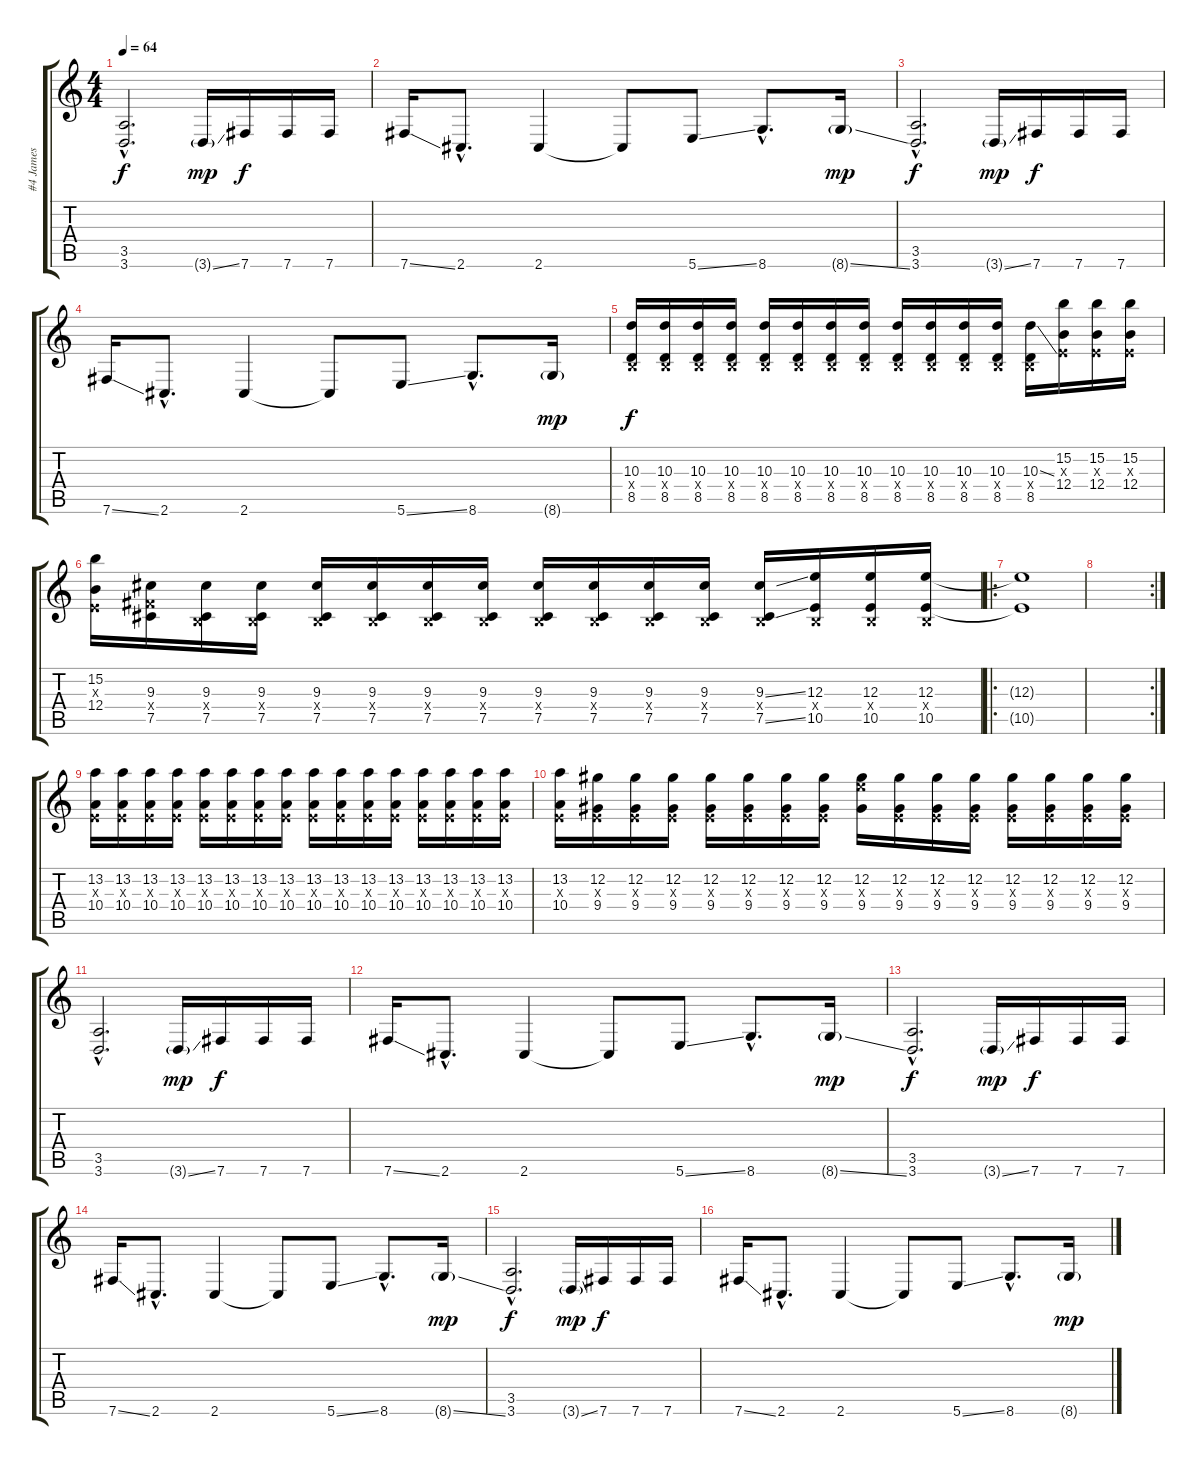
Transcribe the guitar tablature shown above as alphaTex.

\track ("#4 James" "#4 James") {instrument distortionguitar}
\staff {score tabs}
\tuning (Db4 Ab3 E3 B2 Gb2 B1) {hide}
\ts (4 4)
\tempo 64
\clef g2
\ks c
(3.5{hac} 3.6{hac}).2{d dy f} 3.6{ss g}.16{dy mp} 7.6.16{dy f} 7.6.16 7.6.16 |
7.6{ss}.16 2.6{hac}.8{d} 2.6.4 2.6{t}.8 5.6{ss}.8 8.6{hac}.8{d} 8.6{ss g}.16{dy mp} |
(3.5{hac} 3.6{hac}).2{d dy f} 3.6{ss g}.16{dy mp} 7.6.16{dy f} 7.6.16 7.6.16 |
7.6{ss}.16 2.6{hac}.8{d} 2.6.4 2.6{t}.8 5.6{ss}.8 8.6{hac}.8{d} 8.6{g}.16{dy mp} |
(10.3 0.4{x} 8.5).16{dy f} (10.3 0.4{x} 8.5).16 (10.3 0.4{x} 8.5).16 (10.3 0.4{x} 8.5).16 (10.3 0.4{x} 8.5).16 (10.3 0.4{x} 8.5).16 (10.3 0.4{x} 8.5).16 (10.3 0.4{x} 8.5).16 (10.3 0.4{x} 8.5).16 (10.3 0.4{x} 8.5).16 (10.3 0.4{x} 8.5).16 (10.3 0.4{x} 8.5).16 (10.3{ss} 0.4{x} 8.5).16 (15.2 0.3{x} 12.4).16 (15.2 0.3{x} 12.4).16 (15.2 0.3{x} 12.4).16 |
(15.2 0.3{x} 12.4).16 (9.3 7.4{x} 7.5).16 (9.3 0.4{x} 7.5).16 (9.3 0.4{x} 7.5).16 (9.3 0.4{x} 7.5).16 (9.3 0.4{x} 7.5).16 (9.3 0.4{x} 7.5).16 (9.3 0.4{x} 7.5).16 (9.3 0.4{x} 7.5).16 (9.3 0.4{x} 7.5).16 (9.3 0.4{x} 7.5).16 (9.3 0.4{x} 7.5).16 (9.3{ss} 0.4{x} 7.5{ss}).16 (12.3 0.4{x} 10.5).16 (12.3 0.4{x} 10.5).16 (12.3 0.4{x} 10.5).16 |
\ro
(12.3{t} 10.5{t}).1{volume 3} |
\rc 2
|
(13.2 0.3{x} 10.4).16{volume 4} (13.2 0.3{x} 10.4).16 (13.2 0.3{x} 10.4).16 (13.2 0.3{x} 10.4).16 (13.2 0.3{x} 10.4).16 (13.2 0.3{x} 10.4).16{volume 6} (13.2 0.3{x} 10.4).16 (13.2 0.3{x} 10.4).16 (13.2 0.3{x} 10.4).16 (13.2 0.3{x} 10.4).16 (13.2 0.3{x} 10.4).16 (13.2 0.3{x} 10.4).16 (13.2 0.3{x} 10.4).16{volume 8} (13.2 0.3{x} 10.4).16 (13.2 0.3{x} 10.4).16 (13.2 0.3{x} 10.4).16 |
(13.2 0.3{x} 10.4).16{volume 10} (12.2 0.3{x} 9.4).16 (12.2 0.3{x} 9.4).16 (12.2 0.3{x} 9.4).16 (12.2 0.3{x} 9.4).16 (12.2 0.3{x} 9.4).16{volume 11} (12.2 0.3{x} 9.4).16 (12.2 0.3{x} 9.4).16 (12.2 12.3{x} 9.4).16 (12.2 0.3{x} 9.4).16{volume 13} (12.2 0.3{x} 9.4).16 (12.2 0.3{x} 9.4).16 (12.2 0.3{x} 9.4).16{volume 16} (12.2 0.3{x} 9.4).16 (12.2 0.3{x} 9.4).16 (12.2 0.3{x} 9.4).16 |
(3.5{hac} 3.6{hac}).2{d volume 16} 3.6{ss g}.16{dy mp} 7.6.16{dy f} 7.6.16 7.6.16 |
7.6{ss}.16 2.6{hac}.8{d} 2.6.4 2.6{t}.8 5.6{ss}.8 8.6{hac}.8{d} 8.6{ss g}.16{dy mp} |
(3.5{hac} 3.6{hac}).2{d dy f} 3.6{ss g}.16{dy mp} 7.6.16{dy f} 7.6.16 7.6.16 |
7.6{ss}.16 2.6{hac}.8{d} 2.6.4 2.6{t}.8 5.6{ss}.8 8.6{hac}.8{d} 8.6{ss g}.16{dy mp} |
(3.5{hac} 3.6{hac}).2{d dy f} 3.6{ss g}.16{dy mp} 7.6.16{dy f} 7.6.16 7.6.16 |
7.6{ss}.16 2.6{hac}.8{d} 2.6.4 2.6{t}.8 5.6{ss}.8 8.6{hac}.8{d} 8.6{ss g}.16{dy mp}
